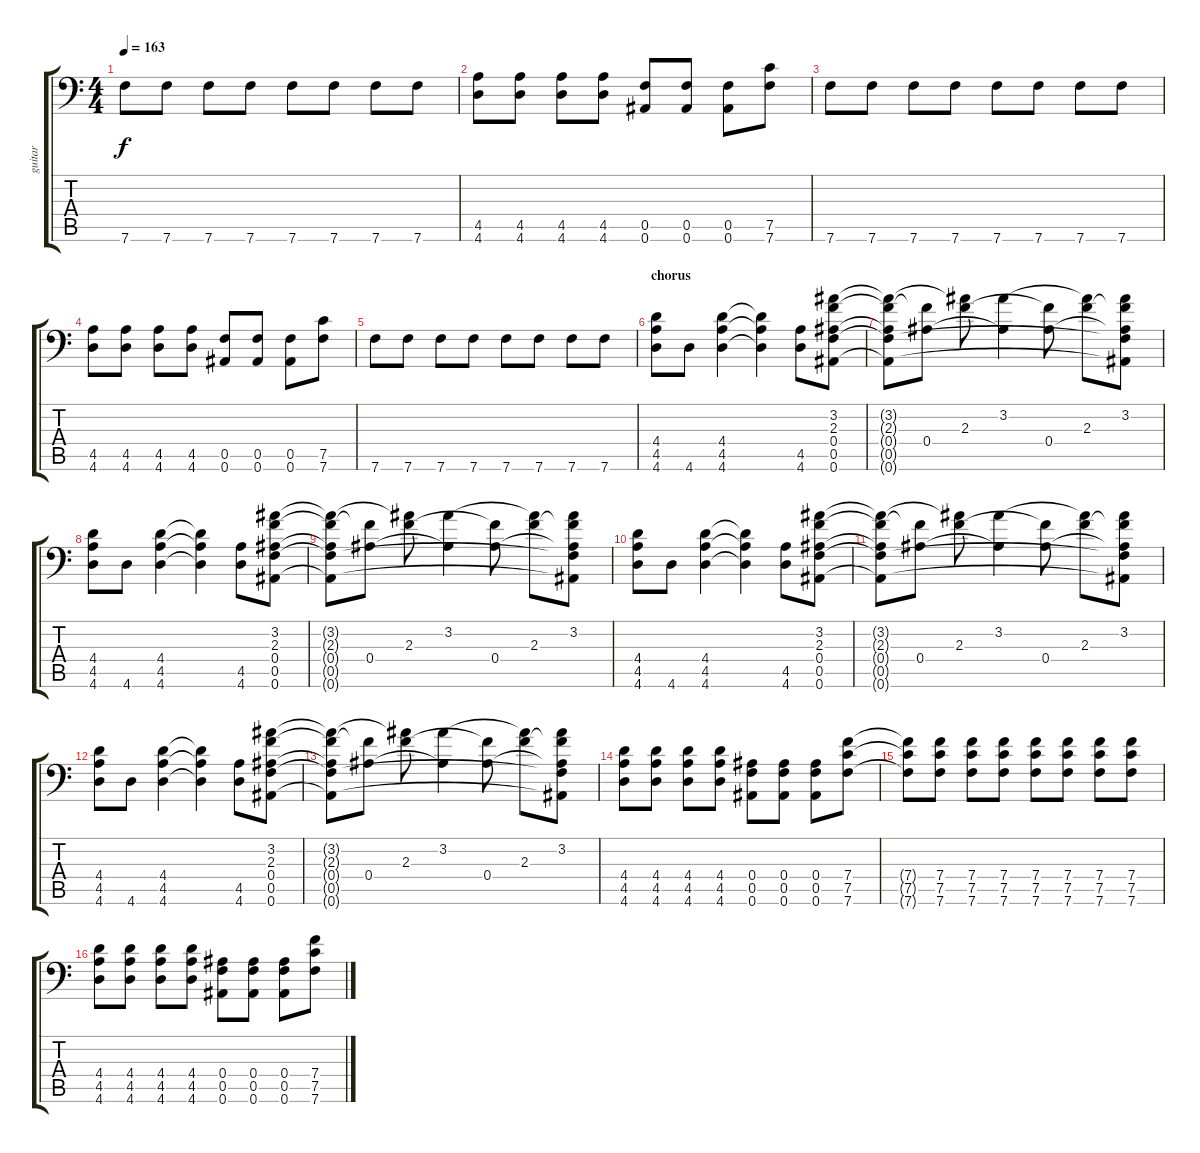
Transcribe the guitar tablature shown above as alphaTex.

\track ("guitar" "guitar") {instrument distortionguitar}
\staff {score tabs}
\tuning (C4 G3 Eb3 Bb2 F2 Bb1) {hide}
\ts (4 4)
\tempo 163
\clef f4
\ks c
7.6.8{dy f} 7.6.8 7.6.8 7.6.8 7.6.8 7.6.8 7.6.8 7.6.8 |
(4.5 4.6).8 (4.5 4.6).8 (4.5 4.6).8 (4.5 4.6).8 (0.5 0.6).8 (0.5 0.6).8 (0.5 0.6).8 (7.5 7.6).8 |
7.6.8 7.6.8 7.6.8 7.6.8 7.6.8 7.6.8 7.6.8 7.6.8 |
(4.5 4.6).8 (4.5 4.6).8 (4.5 4.6).8 (4.5 4.6).8 (0.5 0.6).8 (0.5 0.6).8 (0.5 0.6).8 (7.5 7.6).8 |
7.6.8 7.6.8 7.6.8 7.6.8 7.6.8 7.6.8 7.6.8 7.6.8 |
\section ("" "chorus")
(4.4 4.5 4.6).8 4.6.8 (4.4 4.5 4.6).4 (4.4{t} 4.5{t} 4.6{t}).4 (4.5 4.6).8 (3.2 2.3 0.4 0.5 0.6).8 |
(3.2{t} 2.3{t} 0.4{t} 0.5{t} 0.6{t}).8 (2.3{t} 0.4).8 (3.2{t} 2.3).8 (3.2 0.4{t}).4 (2.3{t} 0.4).8 (3.2{t} 2.3).8 (3.2 2.3{t} 0.4{t} 0.5{t} 0.6{t}).8 |
(4.4 4.5 4.6).8 4.6.8 (4.4 4.5 4.6).4 (4.4{t} 4.5{t} 4.6{t}).4 (4.5 4.6).8 (3.2 2.3 0.4 0.5 0.6).8 |
(3.2{t} 2.3{t} 0.4{t} 0.5{t} 0.6{t}).8 (2.3{t} 0.4).8 (3.2{t} 2.3).8 (3.2 0.4{t}).4 (2.3{t} 0.4).8 (3.2{t} 2.3).8 (3.2 2.3{t} 0.4{t} 0.5{t} 0.6{t}).8 |
(4.4 4.5 4.6).8 4.6.8 (4.4 4.5 4.6).4 (4.4{t} 4.5{t} 4.6{t}).4 (4.5 4.6).8 (3.2 2.3 0.4 0.5 0.6).8 |
(3.2{t} 2.3{t} 0.4{t} 0.5{t} 0.6{t}).8 (2.3{t} 0.4).8 (3.2{t} 2.3).8 (3.2 0.4{t}).4 (2.3{t} 0.4).8 (3.2{t} 2.3).8 (3.2 2.3{t} 0.4{t} 0.5{t} 0.6{t}).8 |
(4.4 4.5 4.6).8 4.6.8 (4.4 4.5 4.6).4 (4.4{t} 4.5{t} 4.6{t}).4 (4.5 4.6).8 (3.2 2.3 0.4 0.5 0.6).8 |
(3.2{t} 2.3{t} 0.4{t} 0.5{t} 0.6{t}).8 (2.3{t} 0.4).8 (3.2{t} 2.3).8 (3.2 0.4{t}).4 (2.3{t} 0.4).8 (3.2{t} 2.3).8 (3.2 2.3{t} 0.4{t} 0.5{t} 0.6{t}).8 |
(4.4 4.5 4.6).8{instrument distortionguitar} (4.4 4.5 4.6).8 (4.4 4.5 4.6).8 (4.4 4.5 4.6).8 (0.4 0.5 0.6).8 (0.4 0.5 0.6).8 (0.4 0.5 0.6).8 (7.4 7.5 7.6).8 |
(7.4{t} 7.5{t} 7.6{t}).8 (7.4 7.5 7.6).8 (7.4 7.5 7.6).8 (7.4 7.5 7.6).8 (7.4 7.5 7.6).8 (7.4 7.5 7.6).8 (7.4 7.5 7.6).8 (7.4 7.5 7.6).8 |
(4.4 4.5 4.6).8 (4.4 4.5 4.6).8 (4.4 4.5 4.6).8 (4.4 4.5 4.6).8 (0.4 0.5 0.6).8 (0.4 0.5 0.6).8 (0.4 0.5 0.6).8 (7.4 7.5 7.6).8
